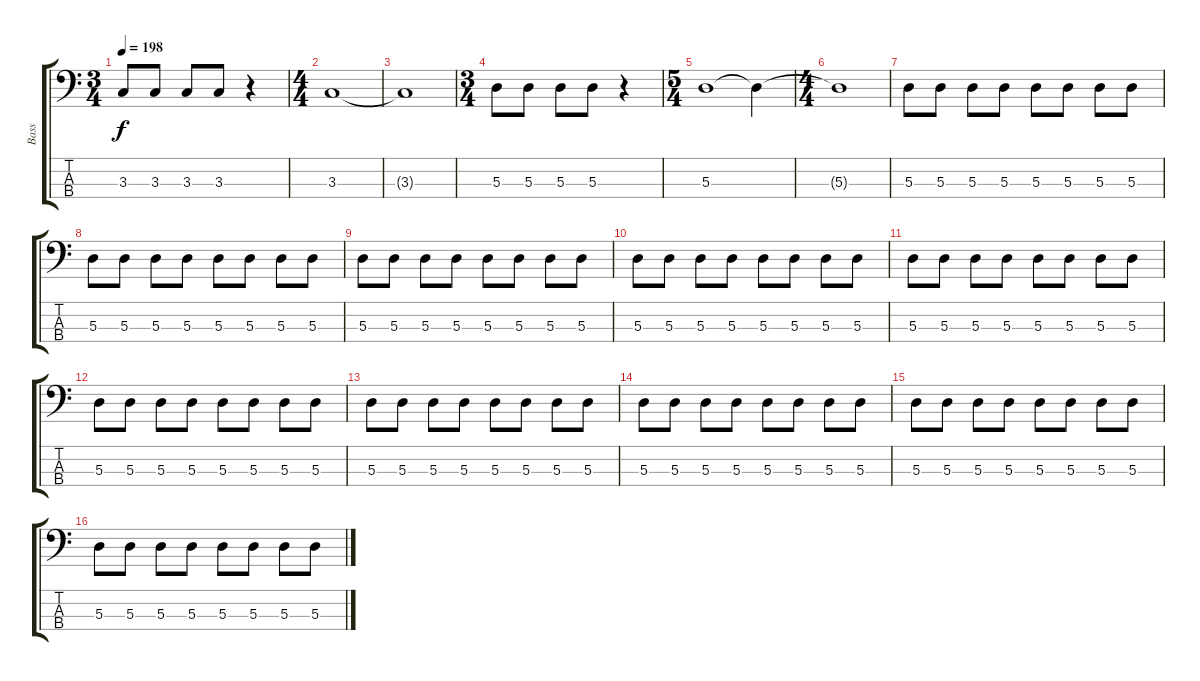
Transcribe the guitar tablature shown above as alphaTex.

\track ("Bass" "Bass") {instrument electricbassfinger}
\staff {score tabs}
\tuning (G2 D2 A1 E1) {hide}
\ts (3 4)
\tempo 198
\clef f4
\ks c
3.3.8{dy f} 3.3.8 3.3.8 3.3.8 r.4 |
\ts (4 4)
3.3.1 |
3.3{t}.1 |
\ts (3 4)
5.3.8 5.3.8 5.3.8 5.3.8 r.4 |
\ts (5 4)
5.3.1 5.3{t}.4 |
\ts (4 4)
5.3{t}.1 |
5.3.8 5.3.8 5.3.8 5.3.8 5.3.8 5.3.8 5.3.8 5.3.8 |
5.3.8 5.3.8 5.3.8 5.3.8 5.3.8 5.3.8 5.3.8 5.3.8 |
5.3.8 5.3.8 5.3.8 5.3.8 5.3.8 5.3.8 5.3.8 5.3.8 |
5.3.8 5.3.8 5.3.8 5.3.8 5.3.8 5.3.8 5.3.8 5.3.8 |
5.3.8 5.3.8 5.3.8 5.3.8 5.3.8 5.3.8 5.3.8 5.3.8 |
5.3.8 5.3.8 5.3.8 5.3.8 5.3.8 5.3.8 5.3.8 5.3.8 |
5.3.8 5.3.8 5.3.8 5.3.8 5.3.8 5.3.8 5.3.8 5.3.8 |
5.3.8 5.3.8 5.3.8 5.3.8 5.3.8 5.3.8 5.3.8 5.3.8 |
5.3.8 5.3.8 5.3.8 5.3.8 5.3.8 5.3.8 5.3.8 5.3.8 |
5.3.8 5.3.8 5.3.8 5.3.8 5.3.8 5.3.8 5.3.8 5.3.8
